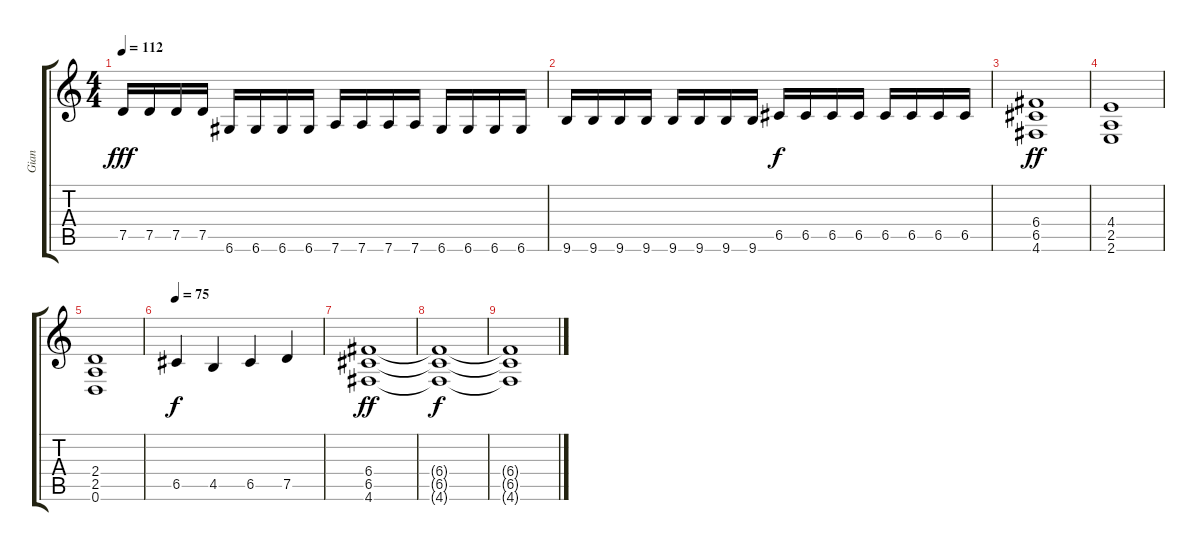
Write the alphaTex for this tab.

\track ("Gian" "Gian") {instrument distortionguitar}
\staff {score tabs}
\tuning (D4 A3 F3 C3 G2 D2) {hide}
\ts (4 4)
\tempo 112
\clef g2
\ks c
7.5.16{dy fff} 7.5.16 7.5.16 7.5.16 6.6.16 6.6.16 6.6.16 6.6.16 7.6.16 7.6.16 7.6.16 7.6.16 6.6.16 6.6.16 6.6.16 6.6.16 |
9.6.16 9.6.16 9.6.16 9.6.16 9.6.16 9.6.16 9.6.16 9.6.16 6.5.16{dy f} 6.5.16 6.5.16 6.5.16 6.5.16 6.5.16 6.5.16 6.5.16 |
(6.4 6.5 4.6).1{dy ff} |
(4.4 2.5 2.6).1 |
(2.4 2.5 0.6).1 |
\tempo 75
6.5.4{dy f} 4.5.4 6.5.4 7.5.4 |
(6.4 6.5 4.6).1{dy ff} |
(6.4{t} 6.5{t} 4.6{t}).1{dy f} |
(6.4{t} 6.5{t} 4.6{t}).1
